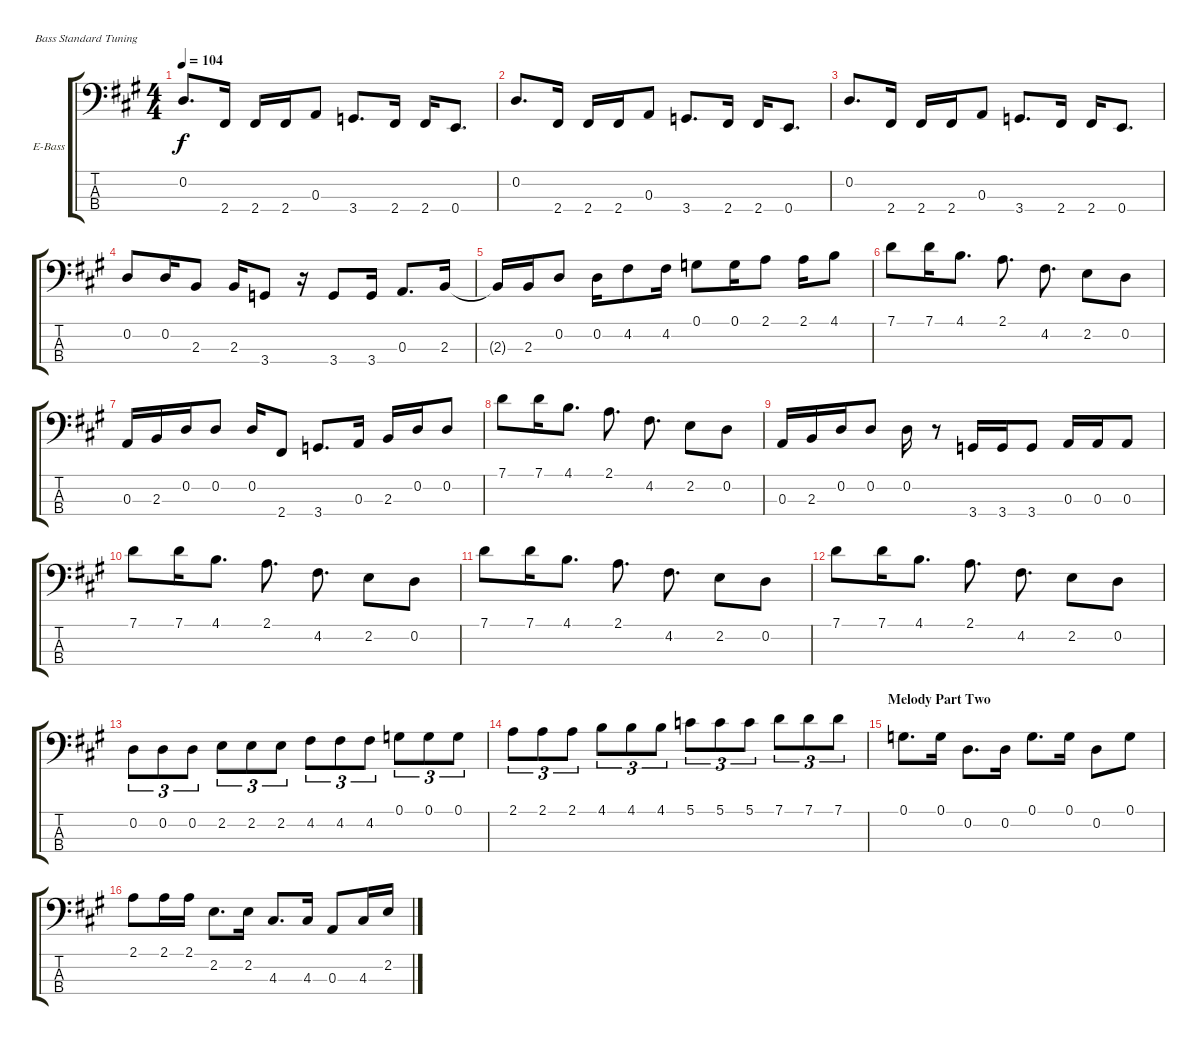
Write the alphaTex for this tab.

\bracketExtendMode groupsimilarinstruments
\firstSystemTrackNameOrientation horizontal
\otherSystemsTrackNameOrientation horizontal
\track ("Bass" "E-Bass") {instrument electricbassfinger}
\staff {score tabs}
\tuning (G2 D2 A1 E1)
\ts (4 4)
\tempo 104
\clef f4
\ks a
0.2.8{d dy f} 2.4.16 2.4.16 2.4.16 0.3.8 3.4.8{d} 2.4.16 2.4.16 0.4.8{d} |
0.2.8{d} 2.4.16 2.4.16 2.4.16 0.3.8 3.4.8{d} 2.4.16 2.4.16 0.4.8{d} |
0.2.8{d} 2.4.16 2.4.16 2.4.16 0.3.8 3.4.8{d} 2.4.16 2.4.16 0.4.8{d} |
0.2.8 0.2.16 2.3.8 2.3.16 3.4.8 r.16 3.4.8 3.4.16 0.3.8{d} 2.3.16 |
2.3{t}.16 2.3.16 0.2.8 0.2.16 4.2.8 4.2.16 0.1.8 0.1.16 2.1.8 2.1.16 4.1.8 |
7.1.8 7.1.16 4.1.8{d} 2.1.8{d} 4.2.8{d} 2.2.8 0.2.8 |
0.3.16 2.3.16 0.2.16 0.2.8 0.2.16 2.4.8 3.4.8{d} 0.3.16 2.3.16 0.2.16 0.2.8 |
7.1.8 7.1.16 4.1.8{d} 2.1.8{d} 4.2.8{d} 2.2.8 0.2.8 |
0.3.16 2.3.16 0.2.16 0.2.8 0.2.16 r.8 3.4.16 3.4.16 3.4.8 0.3.16 0.3.16 0.3.8 |
7.1.8 7.1.16 4.1.8{d} 2.1.8{d} 4.2.8{d} 2.2.8 0.2.8 |
7.1.8 7.1.16 4.1.8{d} 2.1.8{d} 4.2.8{d} 2.2.8 0.2.8 |
7.1.8 7.1.16 4.1.8{d} 2.1.8{d} 4.2.8{d} 2.2.8 0.2.8 |
0.2.8{tu (3 2)} 0.2.8{tu (3 2)} 0.2.8{tu (3 2)} 2.2.8{tu (3 2)} 2.2.8{tu (3 2)} 2.2.8{tu (3 2)} 4.2.8{tu (3 2)} 4.2.8{tu (3 2)} 4.2.8{tu (3 2)} 0.1.8{tu (3 2)} 0.1.8{tu (3 2)} 0.1.8{tu (3 2)} |
2.1.8{tu (3 2)} 2.1.8{tu (3 2)} 2.1.8{tu (3 2)} 4.1.8{tu (3 2)} 4.1.8{tu (3 2)} 4.1.8{tu (3 2)} 5.1.8{tu (3 2)} 5.1.8{tu (3 2)} 5.1.8{tu (3 2)} 7.1.8{tu (3 2)} 7.1.8{tu (3 2)} 7.1.8{tu (3 2)} |
\section ("" "Melody Part Two")
0.1.8{d} 0.1.16 0.2.8{d} 0.2.16 0.1.8{d} 0.1.16 0.2.8 0.1.8 |
2.1.8 2.1.16 2.1.16 2.2.8{d} 2.2.16 4.3.8{d} 4.3.16 0.3.8 4.3.16 2.2.16
